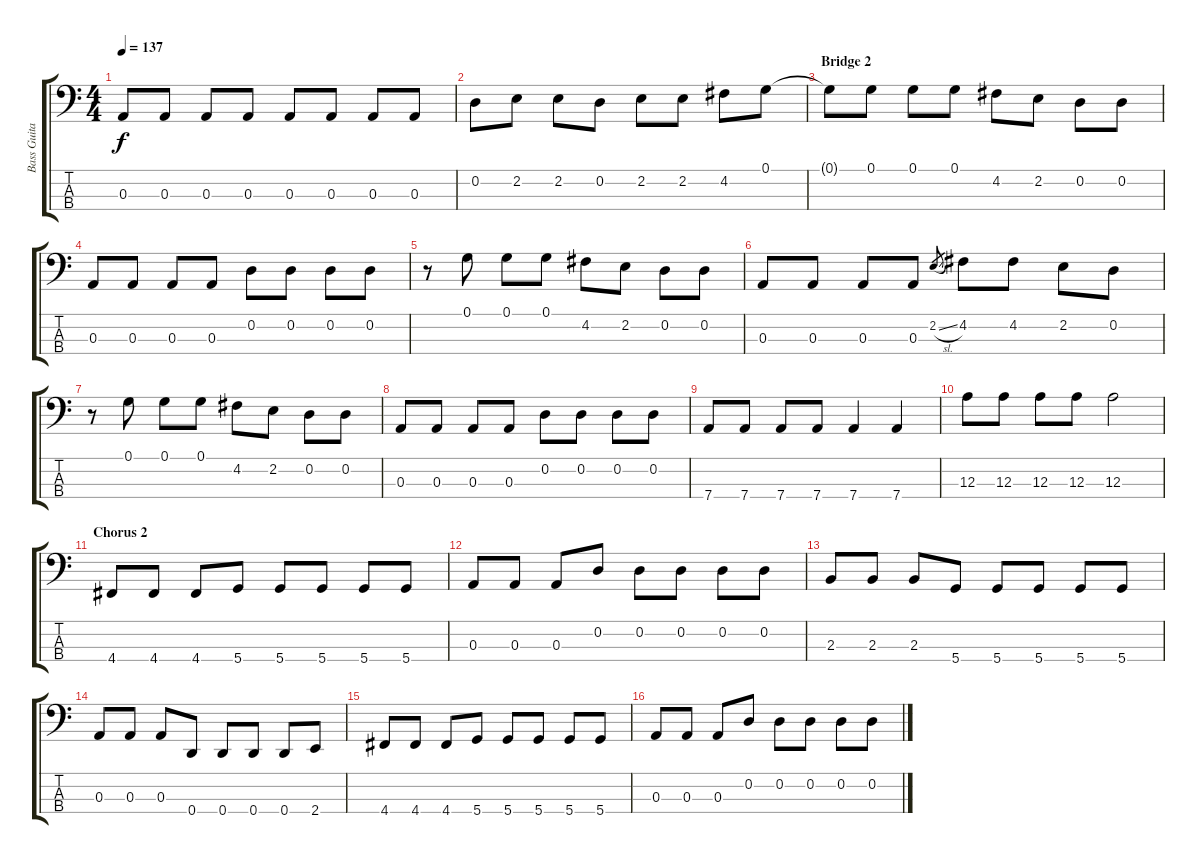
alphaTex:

\track ("Bass Guitar" "Bass Guita") {instrument electricbasspick}
\staff {score tabs}
\tuning (G2 D2 A1 D1) {hide}
\ts (4 4)
\tempo 137
\clef f4
\ks c
0.3{t}.8{dy f} 0.3.8 0.3.8 0.3.8 0.3.8 0.3.8 0.3.8 0.3.8 |
0.2.8 2.2.8 2.2.8 0.2.8 2.2.8 2.2.8 4.2.8 0.1.8 |
\section ("" "Bridge 2")
0.1{t}.8 0.1.8 0.1.8 0.1.8 4.2.8 2.2.8 0.2.8 0.2.8 |
0.3.8 0.3.8 0.3.8 0.3.8 0.2.8 0.2.8 0.2.8 0.2.8 |
r.8 0.1.8 0.1.8 0.1.8 4.2.8 2.2.8 0.2.8 0.2.8 |
0.3.8 0.3.8 0.3.8 0.3.8 2.2{sl}.8{gr} 4.2.8 4.2.8 2.2.8 0.2.8 |
r.8 0.1.8 0.1.8 0.1.8 4.2.8 2.2.8 0.2.8 0.2.8 |
0.3.8 0.3.8 0.3.8 0.3.8 0.2.8 0.2.8 0.2.8 0.2.8 |
7.4.8 7.4.8 7.4.8 7.4.8 7.4.4 7.4.4 |
12.3.8 12.3.8 12.3.8 12.3.8 12.3.2 |
\section ("" "Chorus 2")
4.4.8 4.4.8 4.4.8 5.4.8 5.4.8 5.4.8 5.4.8 5.4.8 |
0.3.8 0.3.8 0.3.8 0.2.8 0.2.8 0.2.8 0.2.8 0.2.8 |
2.3.8 2.3.8 2.3.8 5.4.8 5.4.8 5.4.8 5.4.8 5.4.8 |
0.3.8 0.3.8 0.3.8 0.4.8 0.4.8 0.4.8 0.4.8 2.4.8 |
4.4.8 4.4.8 4.4.8 5.4.8 5.4.8 5.4.8 5.4.8 5.4.8 |
0.3.8 0.3.8 0.3.8 0.2.8 0.2.8 0.2.8 0.2.8 0.2.8
